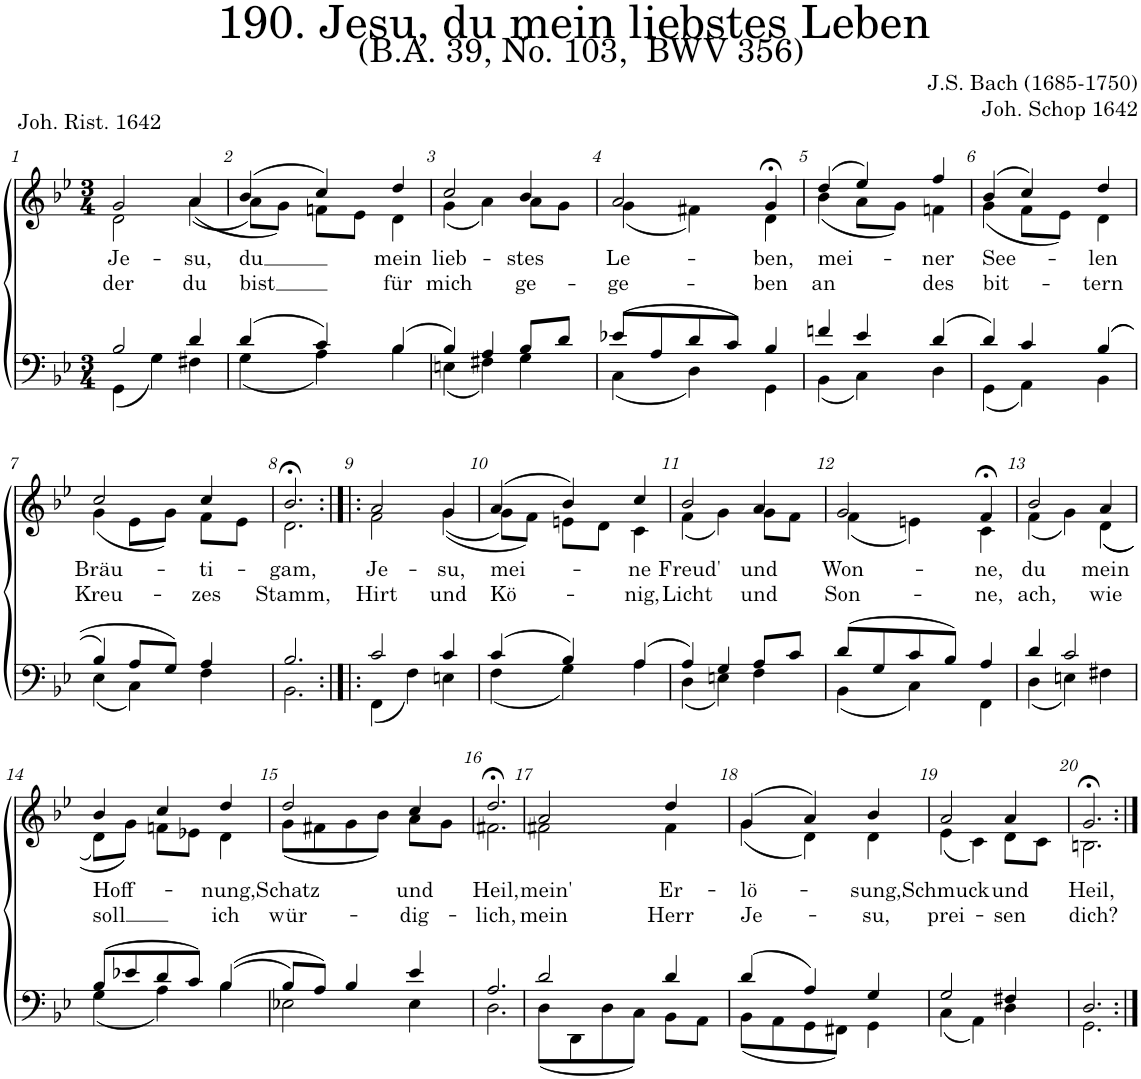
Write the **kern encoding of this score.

**kern	**kern	**text	**text
*part2	*part1	*part1	*part1
*staff2	*staff1	*staff1	*staff1
*I"Tenor/Bass	*I"Soprano/Alto	*	*
*clefF4	*clefG2	*	*
*k[b-e-]	*k[b-e-]	*	*
*M3/4	*M3/4	*	*
=1	=1	=1	=1
*^	*	*	*
!	!	!	!LO:LY:b	!LO:LY:b
*	*	*^	*	*
2B-/	(4GG\	2g/	2d\	Je-	der
.	4G\)	.	.	.	.
!	!	!	!	!LO:LY:b	!LO:LY:b
4d/	4F#X\	(<4a/	(4a\	-su,	du
=2	=2	=2	=2	=2	=2
!	!	!	!	!LO:LY:b	!LO:LY:b
(4d/	(4G\	(4b-/	8a\L)	du	bist
.	.	.	8g\J)	.	.
4c/)	4A\)	4cc/)	8fn\L	.	.
.	.	.	8e-\J	.	.
!	!	!	!	!LO:LY:b	!LO:LY:b
(4B-/	4B-\	4dd/	4d\	mein	für
=3	=3	=3	=3	=3	=3
!	!	!	!	!LO:LY:b	!LO:LY:b
4B-/)	(4En\	2cc/	(4g\	lieb-	mich
4A/	4F#X\)	.	4a\)	.	.
!	!	!	!	!LO:LY:b	!LO:LY:b
8B-/L	4G\	4b-/	8a\L	-stes	ge-
8d/J	.	.	8g\J	.	.
=4	=4	=4	=4	=4	=4
!	!	!	!	!LO:LY:b	!LO:LY:b
(8e-X/L	(4C\	2a/	(4g\	Le-	-ge-
8A/	.	.	.	.	.
8d/	4D\)	.	4f#X\)	.	.
8c/J)	.	.	.	.	.
!	!	!	!	!LO:LY:b	!LO:LY:b
4B-/	4GG\	4g;<,/	4d\	-ben,	-ben
=5	=5	=5	=5	=5	=5
!	!	!	!	!LO:LY:b	!LO:LY:b
4fn/	(4BB-\	(4dd/	(4b-\	mei-	an
4e-/	4C\)	4ee-/)	8a\L	.	.
.	.	.	8g\J)	.	.
!	!	!	!	!LO:LY:b	!LO:LY:b
(4d/	4D\	4ff/	4fn\	-ner	des
=6	=6	=6	=6	=6	=6
!	!	!	!	!LO:LY:b	!LO:LY:b
4d/)	(4GG\	(4b-/	(4g\	See-	bit-
4c/	4AA\)	4cc/)	8f\L	.	.
.	.	.	8e-\J)	.	.
!	!	!	!	!LO:LY:b	!LO:LY:b
((4B-/	4BB-\	4dd/	4d\	-len	-tern
!!LO:LB:g=z	!!
=7	=7	=7	=7	=7	=7
!	!	!	!	!LO:LY:b	!LO:LY:b
4B-/)	(4E-\	2cc/	(4g\	Bräu-	Kreu-
8A/L	4C\)	.	8e-\L	.	.
8G/J)	.	.	8g\J)	.	.
!	!	!	!	!LO:LY:b	!LO:LY:b
4A/	4F\	4cc/	8f\L	-ti-	-zes
.	.	.	8e-\J	.	.
=8	=8	=8	=8	=8	=8
!	!	!	!	!LO:LY:b	!LO:LY:b
2.B-/	2.BB-\	2.b-;<,/	2.d\	-gam,	Stamm,
=9:|!|:	=9:|!|:	=9:|!|:	=9:|!|:	=9:|!|:	=9:|!|:
!	!	!	!	!LO:LY:b	!LO:LY:b
2c/	(4FF\	2a/	2f\	Je-	Hirt
.	4F\)	.	.	.	.
!	!	!	!	!LO:LY:b	!LO:LY:b
4c/	4En\	4g/	((4g\	-su,	und
=10	=10	=10	=10	=10	=10
!	!	!	!	!LO:LY:b	!LO:LY:b
(4c/	(4F\	(4a/	8g\L)	mei-	Kö-
.	.	.	8f\J)	.	.
4B-/)	4G\)	4b-/)	8en\L	.	.
.	.	.	8d\J	.	.
!	!	!	!	!LO:LY:b	!LO:LY:b
(4A/	4A\	4cc/	4c\	-ne	-nig,
=11	=11	=11	=11	=11	=11
!	!	!	!	!LO:LY:b	!LO:LY:b
4A/)	(4D\	2b-/	(4f\	Freud'	Licht
4G/	4En\)	.	4g\)	.	.
!	!	!	!	!LO:LY:b	!LO:LY:b
8A/L	4F\	4a/	8g\L	und	und
8c/J	.	.	8f\J	.	.
=12	=12	=12	=12	=12	=12
!	!	!	!	!LO:LY:b	!LO:LY:b
(8d/L	(4BB-\	2g/	(4f\	Won-	Son-
8G/	.	.	.	.	.
8c/	4C\)	.	4en\)	.	.
8B-/J)	.	.	.	.	.
!	!	!	!	!LO:LY:b	!LO:LY:b
4A/	4FF\	4f;<,/	4c\	-ne,	-ne,
=13	=13	=13	=13	=13	=13
!	!	!	!	!LO:LY:b	!LO:LY:b
4d/	(4D\	2b-/	(4f\	du	ach,
2c/	4En\)	.	4g\)	.	.
!	!	!	!	!LO:LY:b	!LO:LY:b
.	4F#X\	4a/	((4d\	mein	wie
!!LO:LB:g=z	!!
=14	=14	=14	=14	=14	=14
!	!	!	!	!LO:LY:b	!LO:LY:b
(8B-/L	(4G\	4b-;</	8d\L)	Hoff-	soll
8e-X/	.	.	8g\J)	.	.
8d/	4A\)	4cc/	8fn\L	.	.
8c/J)	.	.	8e-X\J	.	.
!	!	!	!	!LO:LY:b	!LO:LY:b
((4B-/	4B-\	4dd/	4d\	-nung,	ich
=15	=15	=15	=15	=15	=15
!	!	!	!	!LO:LY:b	!LO:LY:b
8B-/L)	2E-X\	2dd/	(8g\L	Schatz	wür-
8A/J)	.	.	8f#X\	.	.
4B-/	.	.	8g\	.	.
.	.	.	8b-\J)	.	.
!	!	!	!	!LO:LY:b	!LO:LY:b
4e-/	4E-\	4cc/	8a\L	und	-dig-
.	.	.	8g\J	.	.
=16	=16	=16	=16	=16	=16
!	!	!	!	!LO:LY:b	!LO:LY:b
2.A/	2.D\	2.dd;<,/	2.f#X\	Heil,	-lich,
=17	=17	=17	=17	=17	=17
!	!	!	!	!LO:LY:b	!LO:LY:b
2d/	(8D\L	2a/	2f#X\	mein'	mein
.	8DD\	.	.	.	.
.	8D\	.	.	.	.
.	8C\J)	.	.	.	.
!	!	!	!	!LO:LY:b	!LO:LY:b
4d/	8BB-\L	4dd/	4f#\	Er-	Herr
.	8AA\J	.	.	.	.
=18	=18	=18	=18	=18	=18
!	!	!	!	!LO:LY:b	!LO:LY:b
(4d/	(8BB-\L	(4g/	(4g\	-lö-	Je-
.	8AA\	.	.	.	.
4A/)	8GG\	4a/)	4d\)	.	.
.	8FF#X\J)	.	.	.	.
!	!	!	!	!LO:LY:b	!LO:LY:b
4G/	4GG\	4b-/	4d\	-sung,	-su,
=19	=19	=19	=19	=19	=19
!	!	!	!	!LO:LY:b	!LO:LY:b
2G/	(4C\	2a/	(4e-\	Schmuck	prei-
.	4AA\)	.	4c\)	.	.
!	!	!	!	!LO:LY:b	!LO:LY:b
4F#X/	4D\	4a/	8d\L	und	-sen
.	.	.	8c\J	.	.
=20	=20	=20	=20	=20	=20
!	!	!	!	!LO:LY:b	!LO:LY:b
2.D/	2.GG\	2.g;<,/	2.Bn\	Heil,	dich?
*v	*v	*	*	*	*
*	*v	*v	*	*
=:|!	=:|!	=:|!	=:|!
*-	*-	*-	*-
